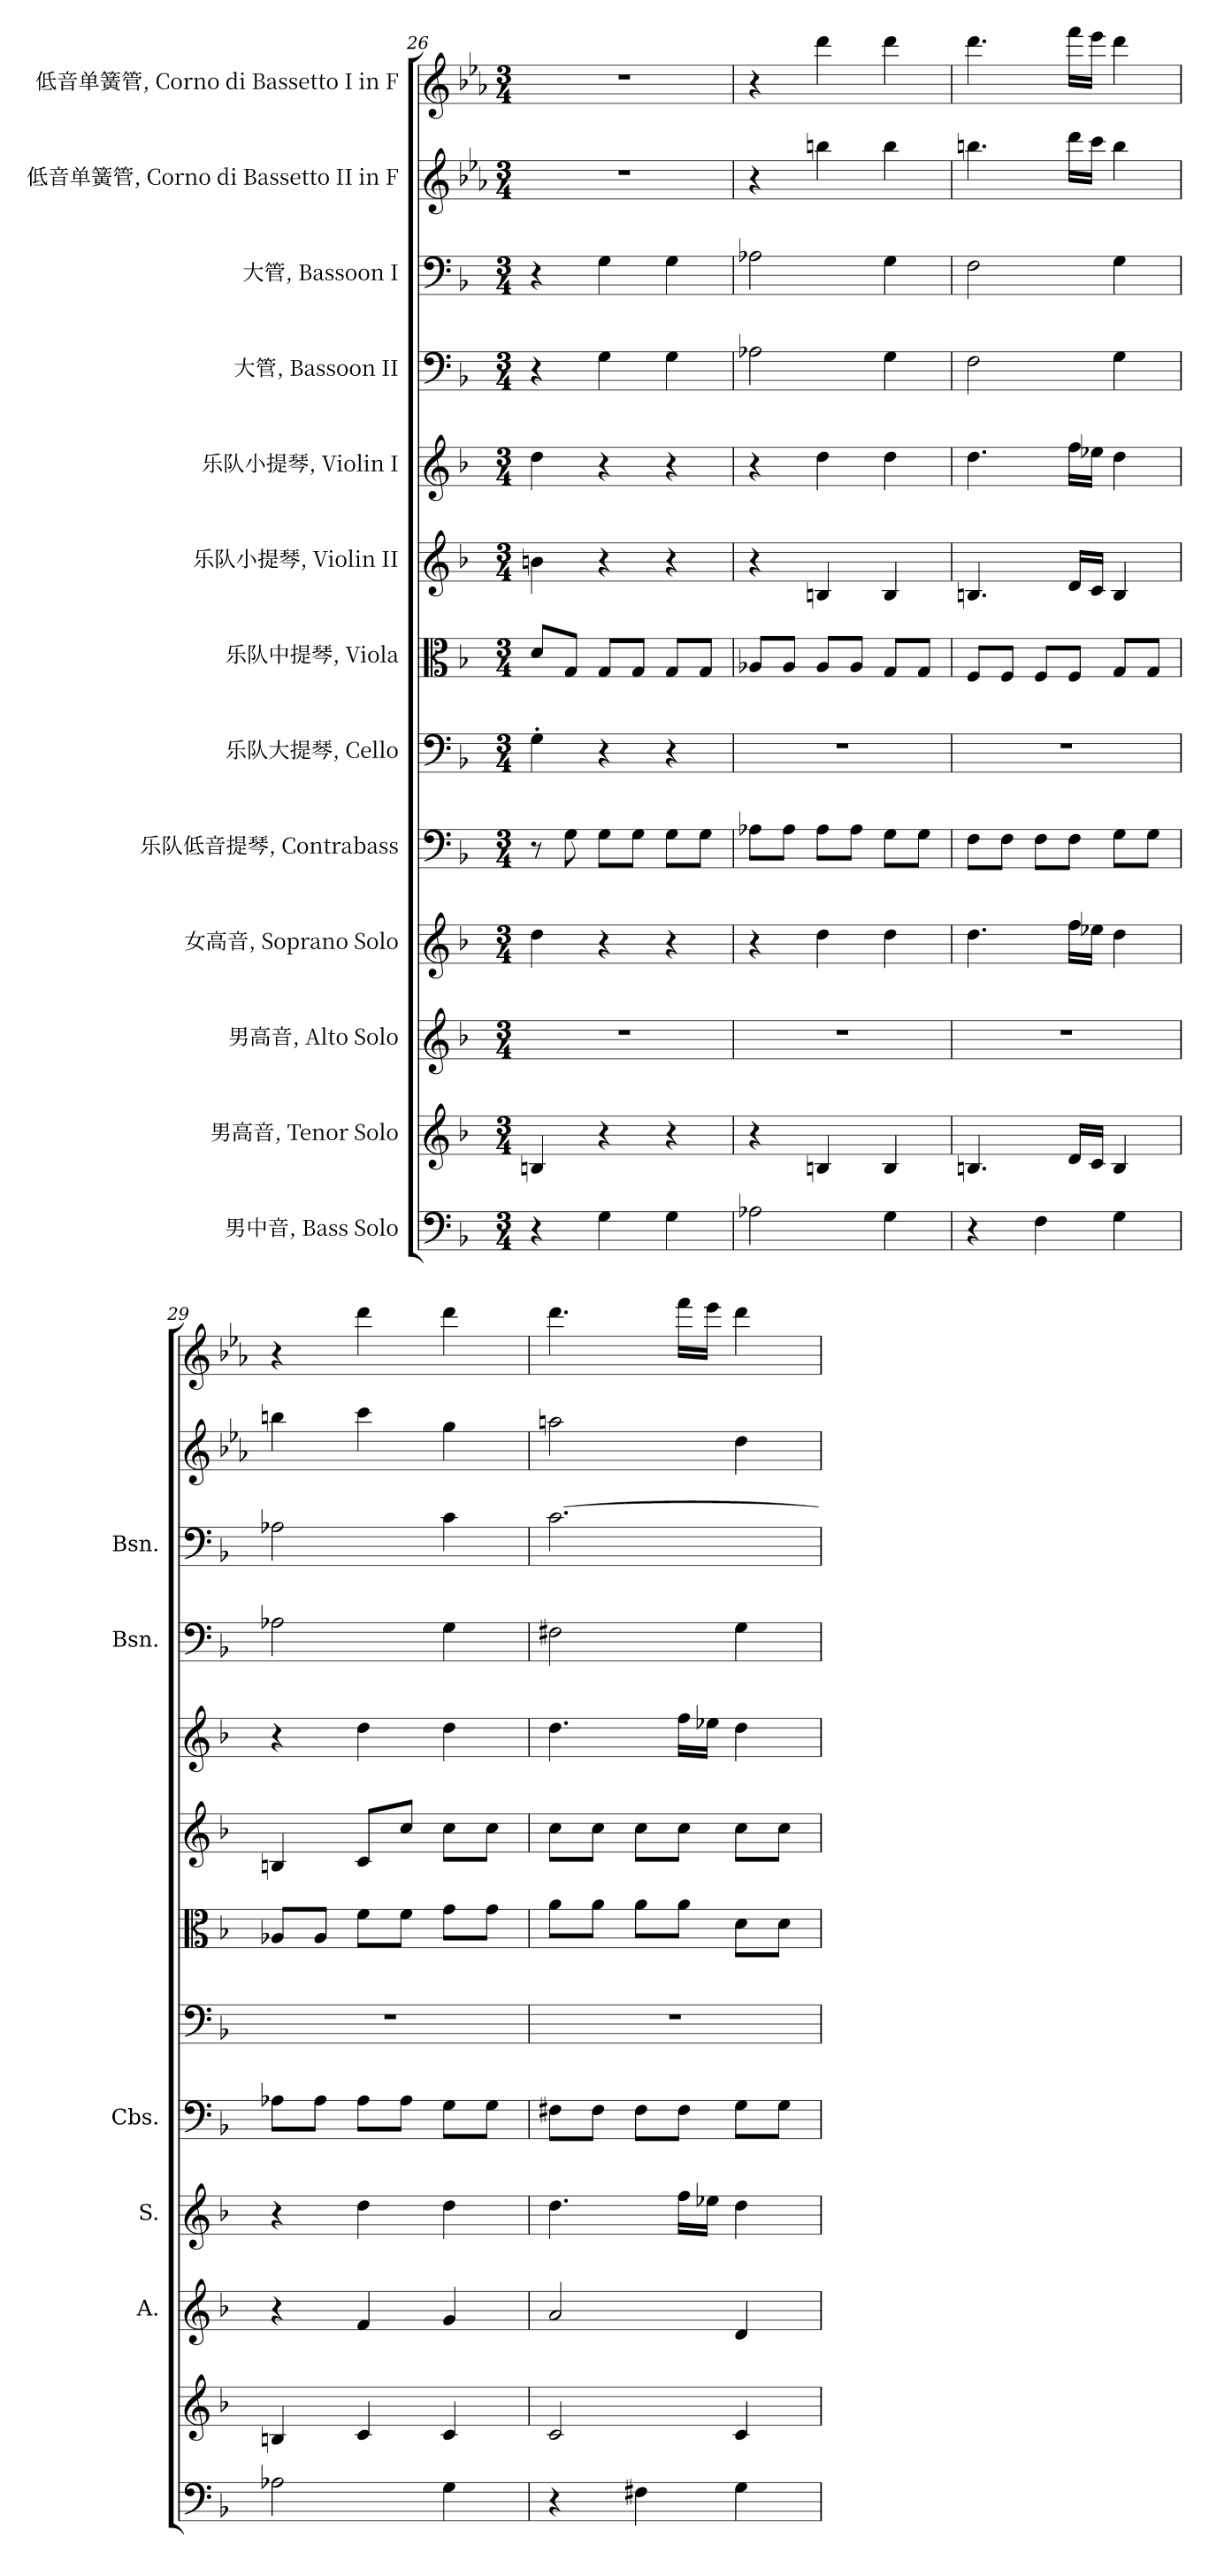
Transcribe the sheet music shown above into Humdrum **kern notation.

**kern	**kern	**kern	**kern	**kern	**kern	**kern	**kern	**kern	**kern	**kern	**kern	**kern
*part13	*part12	*part11	*part10	*part9	*part8	*part7	*part6	*part5	*part4	*part3	*part2	*part1
*staff13	*staff12	*staff11	*staff10	*staff9	*staff8	*staff7	*staff6	*staff5	*staff4	*staff3	*staff2	*staff1
*I"男中音, Bass Solo	*I"男高音, Tenor Solo	*I"男高音, Alto Solo	*I"女高音, Soprano Solo	*I"乐队低音提琴, Contrabass	*I"乐队大提琴, Cello	*I"乐队中提琴, Viola	*I"乐队小提琴, Violin II	*I"乐队小提琴, Violin I	*I"大管, Bassoon II	*I"大管, Bassoon I	*I"低音单簧管, Corno di Bassetto II in F	*I"低音单簧管, Corno di Bassetto I  in F
*	*	*I'A.	*I'S.	*I'Cbs.	*	*	*	*	*I'Bsn.	*I'Bsn.	*	*
*clefF4	*clefG2	*clefG2	*clefG2	*clefF4	*clefF4	*clefC3	*clefG2	*clefG2	*clefF4	*clefF4	*clefG2	*clefG2
*	*	*	*	*ITrd7c12	*	*	*	*	*	*	*ITrd8c14	*ITrd8c14
*k[b-]	*k[b-]	*k[b-]	*k[b-]	*k[b-]	*k[b-]	*k[b-]	*k[b-]	*k[b-]	*k[b-]	*k[b-]	*k[b-e-a-]	*k[b-e-a-]
*M3/4	*M3/4	*M3/4	*M3/4	*M3/4	*M3/4	*M3/4	*M3/4	*M3/4	*M3/4	*M3/4	*M3/4	*M3/4
=26	=26	=26	=26	=26	=26	=26	=26	=26	=26	=26	=26	=26
4r	4Bn/	2.r	4dd\	8r	4G'\	8d/L	4bn\	4dd\	4r	4r	2.r	2.r
.	.	.	.	8GG\	.	8G/J	.	.	.	.	.	.
4G\	4r	.	4r	8GG\L	4r	8G/L	4r	4r	4G\	4G\	.	.
.	.	.	.	8GG\J	.	8G/J	.	.	.	.	.	.
4G\	4r	.	4r	8GG\L	4r	8G/L	4r	4r	4G\	4G\	.	.
.	.	.	.	8GG\J	.	8G/J	.	.	.	.	.	.
=27	=27	=27	=27	=27	=27	=27	=27	=27	=27	=27	=27	=27
2A-X\	4r	2.r	4r	8AA-X\L	2.r	8A-X/L	4r	4r	2A-X\	2A-X\	4r	4r
.	.	.	.	8AA-\J	.	8A-/J	.	.	.	.	.	.
.	4Bn/	.	4dd\	8AA-\L	.	8A-/L	4Bn/	4dd\	.	.	4bn\	4dd\
.	.	.	.	8AA-\J	.	8A-/J	.	.	.	.	.	.
4G\	4B/	.	4dd\	8GG\L	.	8G/L	4B/	4dd\	4G\	4G\	4b\	4dd\
.	.	.	.	8GG\J	.	8G/J	.	.	.	.	.	.
=28	=28	=28	=28	=28	=28	=28	=28	=28	=28	=28	=28	=28
4r	4.Bn/	2.r	4.dd\	8FF\L	2.r	8F/L	4.Bn/	4.dd\	2F\	2F\	4.bn\	4.dd\
.	.	.	.	8FF\J	.	8F/J	.	.	.	.	.	.
4F\	.	.	.	8FF\L	.	8F/L	.	.	.	.	.	.
.	16d/LL	.	16ff\LL	8FF\J	.	8F/J	16d/LL	16ff\LL	.	.	16dd\LL	16ff\LL
.	16c/JJ	.	16ee-X\JJ	.	.	.	16c/JJ	16ee-X\JJ	.	.	16cc\JJ	16ee-\JJ
4G\	4B/	.	4dd\	8GG\L	.	8G/L	4B/	4dd\	4G\	4G\	4b\	4dd\
.	.	.	.	8GG\J	.	8G/J	.	.	.	.	.	.
=29	=29	=29	=29	=29	=29	=29	=29	=29	=29	=29	=29	=29
2A-X\	4Bn/	4r	4r	8AA-X\L	2.r	8A-X/L	4Bn/	4r	2A-X\	2A-X\	4bn\	4r
.	.	.	.	8AA-\J	.	8A-/J	.	.	.	.	.	.
.	4c/	4f/	4dd\	8AA-\L	.	8f\L	8c/L	4dd\	.	.	4cc\	4dd\
.	.	.	.	8AA-\J	.	8f\J	8cc/J	.	.	.	.	.
4G\	4c/	4g/	4dd\	8GG\L	.	8g\L	8cc\L	4dd\	4G\	4c\	4g\	4dd\
.	.	.	.	8GG\J	.	8g\J	8cc\J	.	.	.	.	.
!!LO:PB:g=z
=30	=30	=30	=30	=30	=30	=30	=30	=30	=30	=30	=30	=30
4r	2c/	2a/	4.dd\	8FF#X\L	2.r	8a\L	8cc\L	4.dd\	2F#X\	[2.c\	2an\	4.dd\
.	.	.	.	8FF#\J	.	8a\J	8cc\J	.	.	.	.	.
4F#X\	.	.	.	8FF#\L	.	8a\L	8cc\L	.	.	.	.	.
.	.	.	16ff\LL	8FF#\J	.	8a\J	8cc\J	16ff\LL	.	.	.	16ff\LL
.	.	.	16ee-X\JJ	.	.	.	.	16ee-X\JJ	.	.	.	16ee-\JJ
4G\	4c/	4d/	4dd\	8GG\L	.	8d\L	8cc\L	4dd\	4G\	.	4d\	4dd\
.	.	.	.	8GG\J	.	8d\J	8cc\J	.	.	.	.	.
=	=	=	=	=	=	=	=	=	=	=	=	=
*-	*-	*-	*-	*-	*-	*-	*-	*-	*-	*-	*-	*-
